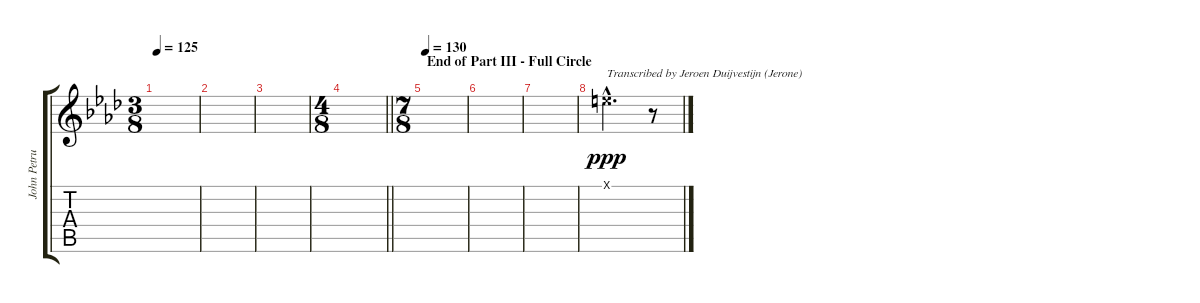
\track ("John Petrucci - Guitar 4 acoustic" "John Petru") {instrument acousticguitarnylon}
\staff {score tabs}
\tuning (E4 B3 G3 D3 A2 E2) {hide}
\ts (3 8)
\tempo 125
\clef g2
\ks ab
|
|
|
\ts (4 8)
\barLineRight lightlight
|
\ts (7 8)
\section ("" "End of Part III - Full Circle")
\tempo 130
|
|
|
0.1{hac x}.2{d txt "Transcribed by Jeroen Duijvestijn (Jerone)" dy ppp} r.8
